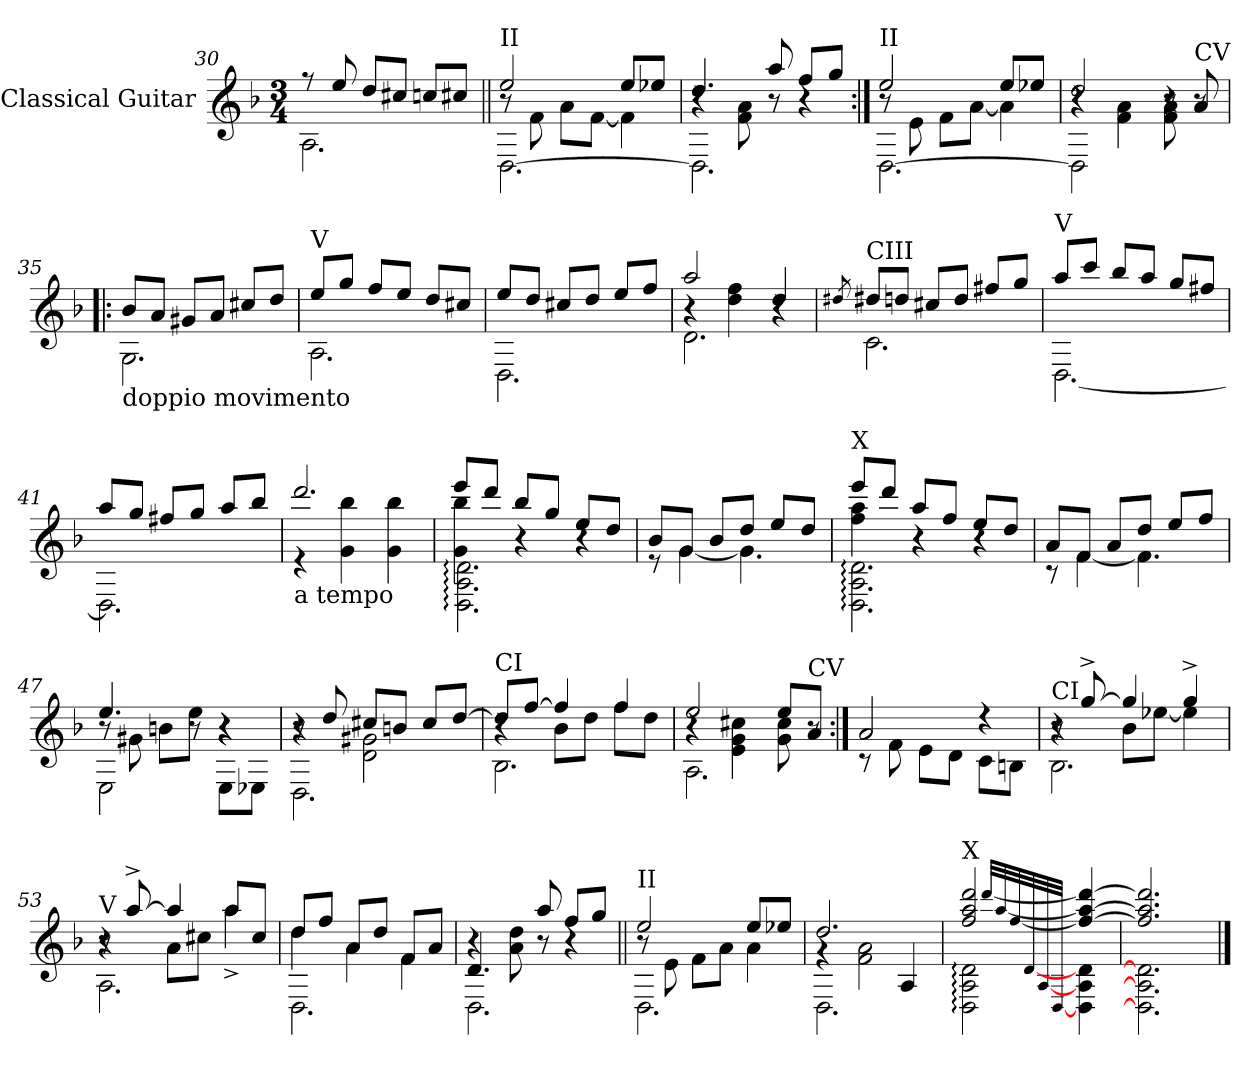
**kern
*part1
*staff1
*I"Classical Guitar
*I'Guit.
*clefG2
*k[b-]
*M3/4
=30
*^
8r	2.A\
8ee/	.
8dd/L	.
8cc#X/J	.
8ccn/L	.
8cc#X/J	.
!!LO:LB:g=z	!!
=31||	=31||
*	*^
!LO:TX:a:t=II	!	!
2ee/	8r	[2.D\
.	8f<\	.
.	8a\L	.
.	[8f\J	.
8ee/L	4f\]	.
8ee-X/J	.	.
=32	=32	=32
4.dd/	4r	2.D\]
.	8f\ 8a\	.
8aa/	8r	.
8ff/L	4r	.
8gg/J	.	.
=33:|!	=33:|!	=33:|!
!LO:TX:a:t=II	!	!
2ee/	8r	[2.D\
.	8e\	.
.	8f<\L	.
.	[8a\J	.
8ee/L	4a\]	.
8ee-X/J	.	.
!!LO:LB:g=z	!!	!!
=34	=34	=34
2dd/	4r	2D\]
.	4f\ 4a\	.
8r	8f\ 8a\	4r
!LO:TX:a:t=CV	!	!
8a/	8r	.
*	*v	*v
=35!|:	=35!|:
!LO:TX:b:t=doppio movimento	!
8b-/L	2.G\
8a/J	.
8g#X/L	.
8a/J	.
8cc#X/L	.
8dd/J	.
=36	=36
!LO:TX:a:t=V	!
8ee/L	2.A\
8gg/J	.
8ff/L	.
8ee/J	.
8dd/L	.
8cc#X/J	.
!!LO:PB:g=z	!!
=37	=37
8ee/L	2.D\
8dd/J	.
8cc#X/L	.
8dd/J	.
8ee/L	.
8ff/J	.
=38	=38
*	*^
2aa/	4r	2.d\
.	4dd\<< 4ff\<<	.
4dd/	4r	.
*v	*v	*v
=39
8qdd#X/
*^
!LO:TX:a:t=CIII	!
8dd#/L	2.c\
8ddn/J	.
8cc#X/L	.
8dd/J	.
8ff#X/L	.
8gg/J	.
=40	=40
!LO:TX:a:t=V	!
8aa/L	[2.D\
8ccc/J	.
8bb-/L	.
8aa/J	.
8gg/L	.
8ff#X/J	.
!!LO:LB:g=z	!!
=41	=41
8aa/L	2.D\]
8gg/J	.
8ff#X/L	.
8gg/J	.
8aa/L	.
8bb-/J	.
=42	=42
!LO:TX:b:t=a tempo	!
2.ddd/	4r
.	4g\<< 4bb-\<<
.	4g\ 4bb-\
=43	=43
*	*^
8eee/L	4g\< 4bb-\<	2.D\: 2.A\: 2.d\:
8ddd/J	.	.
8bb-/L	4r	.
8gg/J	.	.
8ee/L	4r	.
8dd/J	.	.
*	*v	*v
=44	=44
8b-/L	8r
8g/J	[4g<<\
8b-/L	.
8dd/J	4.g\]
8ee/L	.
8dd/J	.
!!LO:LB:g=z	!!
=45	=45
*	*^
!LO:TX:a:t=X	!	!
8eee/L	4ff\ 4aa\	2.D\: 2.A\: 2.d\:
8ddd/J	.	.
8aa/L	4r	.
8ff/J	.	.
8ee/L	4r	.
8dd/J	.	.
*	*v	*v
=46	=46
8a/L	8r
8f/J	[4f<\
8a/L	.
8dd/J	4.f\]
8ee/L	.
8ff/J	.
=47	=47
*	*^
4.ee/	8r	2E<\
.	8g#X<\	.
.	8bn\L	.
8r	8ee\J	.
4r	4r	8E\L
.	.	8E-X<\J
=48	=48	=48
8r	4r	2.D\
8dd/	.	.
8cc#X/L	2d\< 2g#X\<	.
8bn/J	.	.
8cc#/L	.	.
[8dd/J	.	.
!!LO:LB:g=z	!!	!!
=49	=49	=49
!LO:TX:a:t=CI	!	!
8dd/L]	4r	2.B-\
[8ff/J	.	.
4ff/]	8b-<\L	.
.	8dd\J	.
4ff/	8ff\L	.
.	8dd\J	.
=50	=50	=50
2ee/	4r	2.A\
.	4e\<<< 4g\<<< 4cc#X\<<<	.
8ee/L	8g\ 8cc#\	.
!LO:TX:a:t=CV	!	!
8a/J	8r	.
*	*v	*v
=51:|!	=51:|!
2a/	8r
.	8f<\
.	8e<\L
.	8d<\J
4r	8c<\L
.	8Bn<\J
=52	=52
*	*^
!LO:TX:a:t=CI	!	!
8r	4r	2.B-\
[8gg^/	.	.
4gg/]	8b-<\L	.
.	[8ee-X<\J	.
4gg^/	4ee-\]	.
!!LO:LB:g=z	!!	!!
=53	=53	=53
!LO:TX:a:t=V	!	!
8r	4r	2.A\
[8aa^/	.	.
4aa/]	8a\L	.
.	8cc#X\J	.
8aa/L	4aa^>\	.
8cc#/J	.	.
=54	=54	=54
8dd/L	4dd<\	2.D\
8ff/J	.	.
8a/L	4a<\	.
8dd/J	.	.
8f/L	4f<\	.
8a/J	.	.
=55	=55	=55
4r	4.d/	2.D\
8a\<< 8dd\<<	.	.
8aa/	8r	.
8ff/L	4r	.
8gg/J	.	.
!!LO:LB:g=z	!!	!!
=56||	=56||	=56||
!LO:TX:a:t=II	!	!
2ee/	8r	2.D\
.	8e\	.
.	8f<\L	.
.	8a\J	.
8ee/L	4a\	.
8ee-X/J	.	.
=57	=57	=57
*	*	*^
2.dd/	4rg	2ryy	2.D\
.	2f\ 2a\	.	.
.	.	4A/	.
*	*	*v	*v
=58	=58	=58
!LO:TX:a:t=X	!	!
*	*v	*v
2ff/ 2aa/ 2ddd/	2D\: 2A\: 2d\:
[32qddd/LLL	.
[32qaa/	.
[32qff/	.
[32qd/	.
[32qA/	.
[32qD/JJJ	.
4ff/_ 4aa/_ 4ddd/_	4D\ 4A\ 4d\
=59	=59
2.ff/] 2.aa/] 2.ddd/]	2.D\] 2.A\] 2.d\]
*v	*v
==
*-
